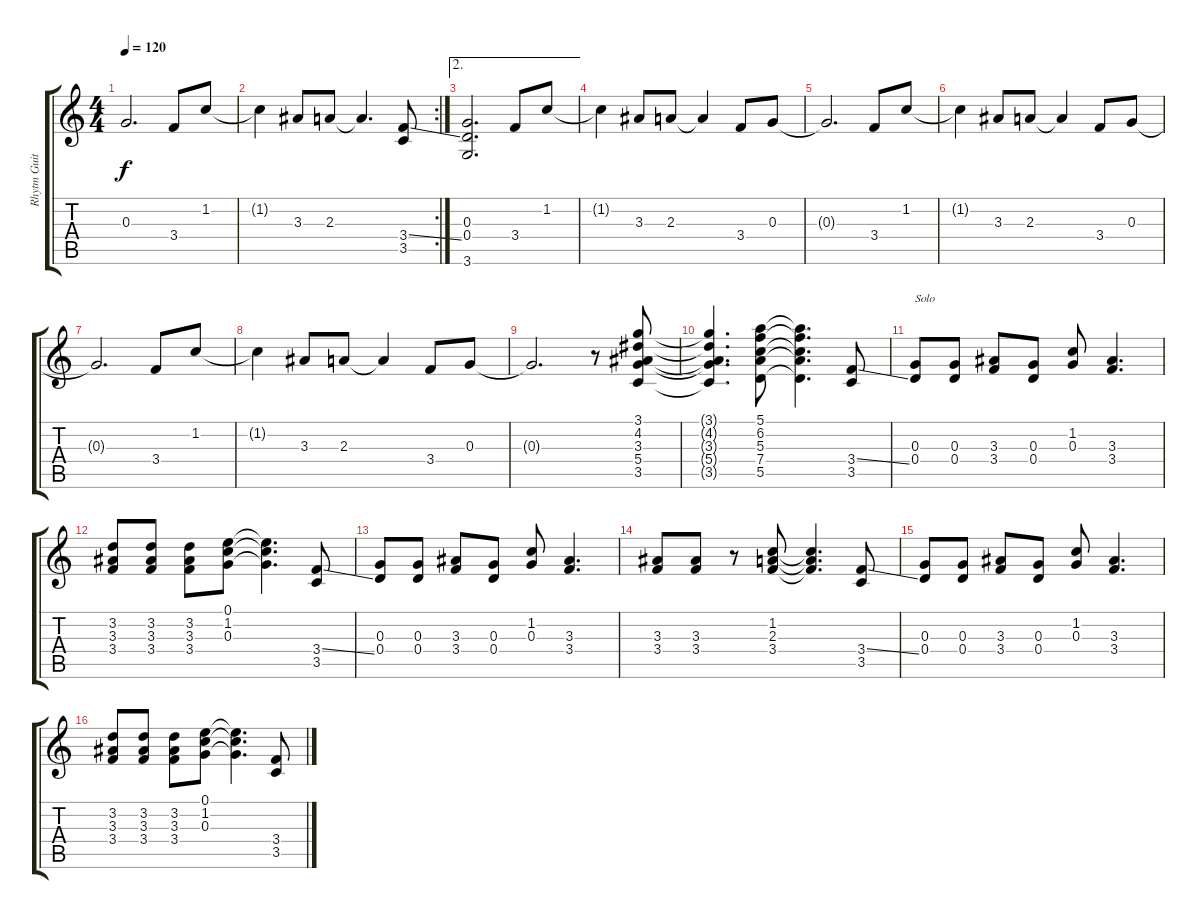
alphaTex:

\track ("Rhytm Guitar 1" "Rhytm Guit") {instrument overdrivenguitar}
\staff {score tabs}
\tuning (E4 B3 G3 D3 A2 E2) {hide}
\ts (4 4)
\tempo 120
\clef g2
\ks c
0.3{t}.2{d dy f} 3.4.8 1.2.8 |
\rc 2
1.2{t}.4 3.3.8 2.3.8 2.3{t}.4{d} (3.4{ss} 3.5).8 |
\ae 2
(0.3 0.4 3.6).2{d} 3.4.8 1.2.8 |
1.2{t}.4 3.3.8 2.3.8 2.3{t}.4 3.4.8 0.3.8 |
0.3{t}.2{d} 3.4.8 1.2.8 |
1.2{t}.4 3.3.8 2.3.8 2.3{t}.4 3.4.8 0.3.8 |
0.3{t}.2{d} 3.4.8 1.2.8 |
1.2{t}.4 3.3.8 2.3.8 2.3{t}.4 3.4.8 0.3.8 |
0.3{t}.2{d} r.8 (3.1 4.2 3.3 5.4 3.5).8 |
(3.1{t} 4.2{t} 3.3{t} 5.4{t} 3.5{t}).4{d} (5.1 6.2 5.3 7.4 5.5).8 (5.1{t} 6.2{t} 5.3{t} 7.4{t} 5.5{t}).4{d} (3.4{ss} 3.5).8 |
(0.3 0.4).8{txt "Solo"} (0.3 0.4).8 (3.3 3.4).8 (0.3 0.4).8 (1.2 0.3).8 (3.3 3.4).4{d} |
(3.2 3.3 3.4).8 (3.2 3.3 3.4).8 (3.2 3.3 3.4).8 (0.1 1.2 0.3).8 (0.1{t} 1.2{t} 0.3{t}).4{d} (3.4{ss} 3.5).8 |
(0.3 0.4).8 (0.3 0.4).8 (3.3 3.4).8 (0.3 0.4).8 (1.2 0.3).8 (3.3 3.4).4{d} |
(3.3 3.4).8 (3.3 3.4).8 r.8 (1.2 2.3 3.4).8 (1.2{t} 2.3{t} 3.4{t}).4{d} (3.4{ss} 3.5).8 |
(0.3 0.4).8 (0.3 0.4).8 (3.3 3.4).8 (0.3 0.4).8 (1.2 0.3).8 (3.3 3.4).4{d} |
(3.2 3.3 3.4).8 (3.2 3.3 3.4).8 (3.2 3.3 3.4).8 (0.1 1.2 0.3).8 (0.1{t} 1.2{t} 0.3{t}).4{d} (3.4{ss} 3.5).8
